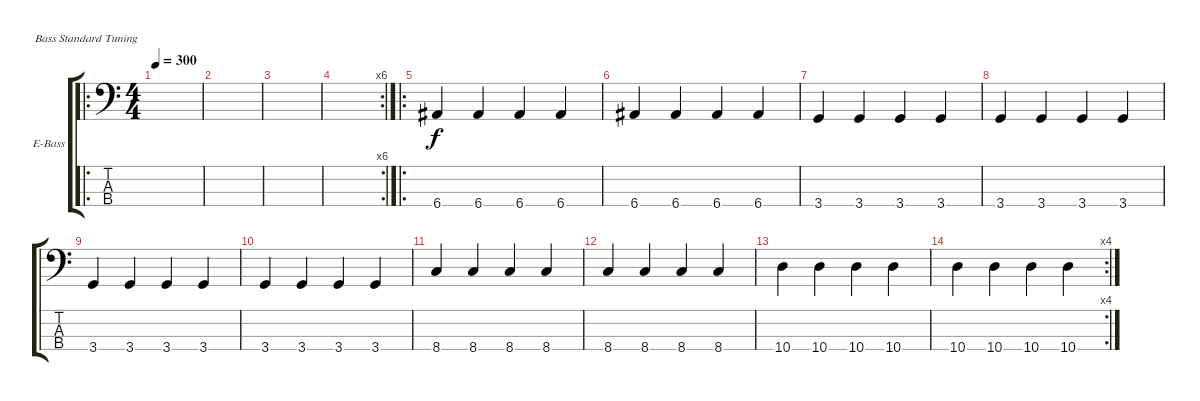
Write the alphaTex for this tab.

\defaultSystemsLayout 4
\bracketExtendMode groupsimilarinstruments
\firstSystemTrackNameOrientation horizontal
\otherSystemsTrackNameOrientation horizontal
\track ("Басс" "E-Bass") {instrument electricbassfinger}
\staff {score tabs}
\tuning (G2 D2 A1 E1)
\ro
\ts (4 4)
\tempo 300
\clef f4
\scale
0.512
\ks c
|
\scale
0.244 |
\scale
0.244 |
\rc 6
|
\ro
6.4.4 6.4.4 6.4.4 6.4.4 |
6.4.4 6.4.4 6.4.4 6.4.4 |
3.4.4 3.4.4 3.4.4 3.4.4 |
3.4.4 3.4.4 3.4.4 3.4.4 |
3.4.4 3.4.4 3.4.4 3.4.4 |
3.4.4 3.4.4 3.4.4 3.4.4 |
8.4.4 8.4.4 8.4.4 8.4.4 |
8.4.4 8.4.4 8.4.4 8.4.4 |
10.4.4 10.4.4 10.4.4 10.4.4 |
\rc 4
10.4.4 10.4.4 10.4.4 10.4.4
